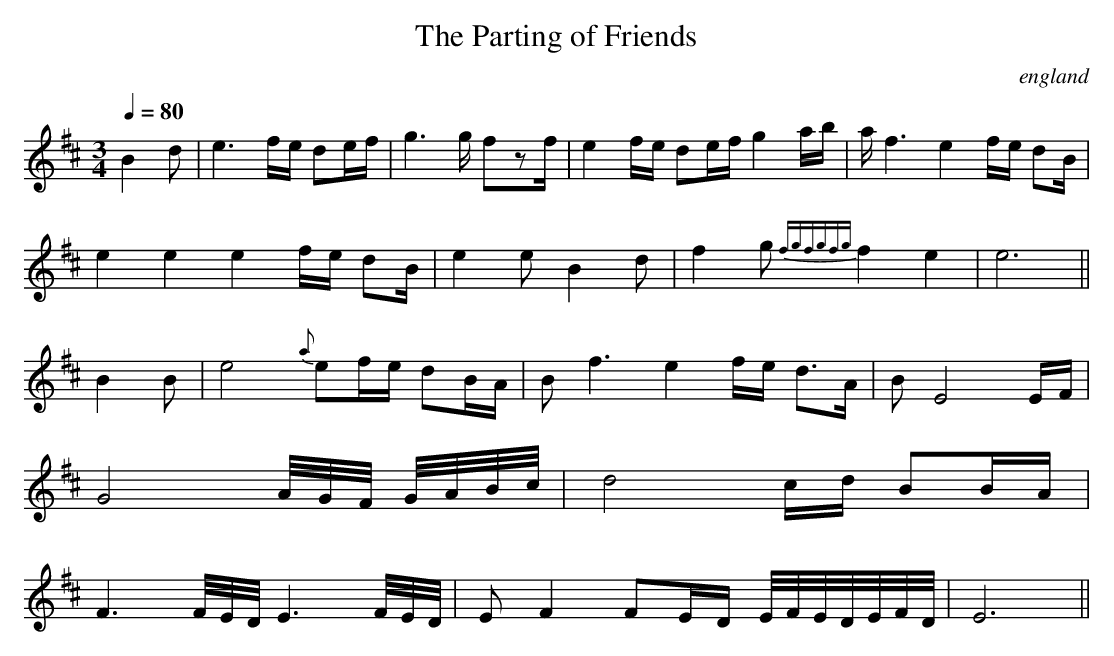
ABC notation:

X:1
T:Parting of Friends, The
O:england
M:3/4
L:1/8
Q:1/4=80
K:Edor
B2 d | e3f/e/ de/f/ | g3g/ fzf/ | e2f/e/ de/f/ g2a/b/ | a/f3 e2f/e/ dB/|
e2 e2 e2f/e/ dB/ | e2e B2d | f2g {fgfgfg}f2e2 | e6 ||
B2 B | e4{a}ef/e/ dB/A/ | Bf3 e2f/e/ d>A | BE4 E/F/ |
G4A//G//F// G//A//B//c// | d4c/d/ BB/A/ |
F3 F//E//D// E3 F//E//D// | EF2 FE/D/ E//F//E//D//E//F//D// | E6 ||
